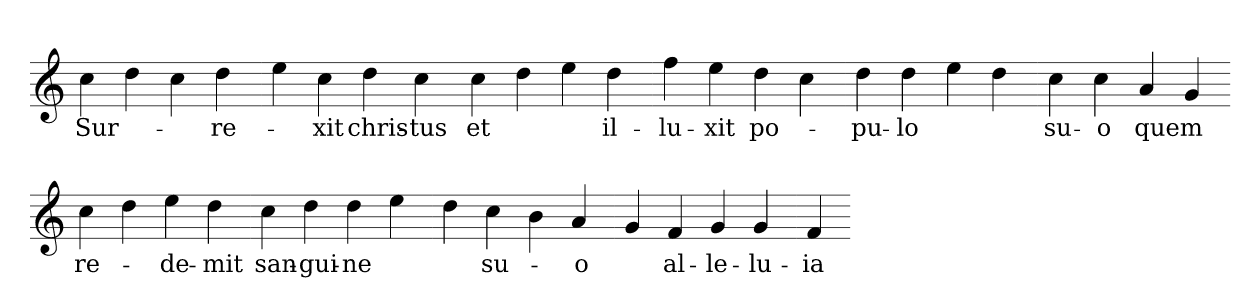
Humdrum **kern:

**kern	**text
*part1	*part1
*staff1	*staff1
*clefG2	*
=	=
4cc	Sur-
4dd	.
4cc	.
4dd	re-
=-	=-
4ee	.
4cc	xit
4dd	chris-
4cc	tus
=-	=-
4cc	et
4dd	.
4ee	.
4dd	il-
=-	=-
4ff	lu-
4ee	xit
4dd	po-
4cc	.
=-	=-
4dd	pu-
4dd	lo
4ee	.
4dd	.
=-	=-
4cc	su-
4cc	o
4a	quem
4g	.
=-	=-
4cc	re-
4dd	.
4ee	de-
4dd	mit
=-	=-
4cc	san-
4dd	gui-
4dd	ne
4ee	.
=-	=-
4dd	.
4cc	su-
4b	.
4a	o
=-	=-
4g	.
4f	al-
4g	le-
4g	lu-
=-	=-
4f	ia
=-	=-
*-	*-
